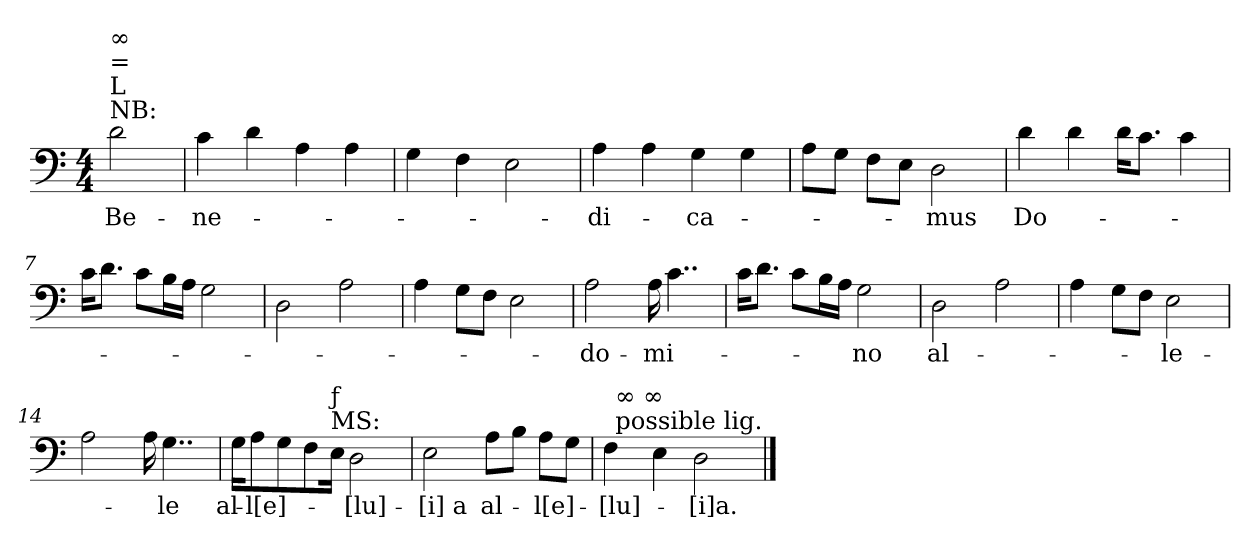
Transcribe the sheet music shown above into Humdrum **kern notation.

**kern	**text
*part1	*part1
*staff1	*staff1
*clefF4	*
*k[]	*
*C:	*
*M4/4	*
=1	=1
!LO:TX:a:t=NB&colon;	!
!LO:TX:a:t=L	!
!LO:TX:a:t==	!
!LO:TX:a:t=∞	!
!	!LO:LY:b
2d\	Be-
=2	=2
!	!LO:LY:b
4c\	-ne-
4d\	.
4A\	.
4A\	.
=3	=3
4G\	.
4F\	.
2E\	.
=4	=4
!	!LO:LY:b
4A\	-di-
4A\	.
!	!LO:LY:b
4G\	-ca-
4G\	.
=5	=5
8A\L	.
8G\J	.
8F\L	.
8E\J	.
!	!LO:LY:b
2D\	-mus
=6	=6
!	!LO:LY:b
4d\	Do-
4d\	.
16d\KL	.
8.c\J	.
4c\	.
=7	=7
16c\KL	.
8.d\J	.
8c\L	.
16B\L	.
16A\JJ	.
2G\	.
!!LO:LB:g=z
=8	=8
2D\	.
2A\	.
=9	=9
4A\	.
8G\L	.
8F\J	.
2E\	.
=10	=10
!	!LO:LY:b
2A\	-do-
!	!LO:LY:b
16A\	-mi-
4..c\	.
=11	=11
16c\KL	.
8.d\J	.
8c\L	.
16B\L	.
16A\JJ	.
!	!LO:LY:b
2G\	-no
=12	=12
!	!LO:LY:b
2D\	al-
2A\	.
=13	=13
4A\	.
8G\L	.
8F\J	.
!	!LO:LY:b
2E\	-le-
=14	=14
2A\	.
16A\	.
!	!LO:LY:b
4..G\	-le
=15	=15
!	!LO:LY:b
16G\KL	al-
!	!LO:LY:b
8A\	-l[e]-
8G\	.
8F\	.
!LO:TX:a:t=MS&colon;	!
!LO:TX:a:t=ƒ	!
16E\Jk	.
!	!LO:LY:b
2D\	-[lu]-
!!LO:LB:g=z
=16	=16
!	!LO:LY:b
2E\	-[i]a
!	!LO:LY:b
8A\L	al-
8B\J	.
!	!LO:LY:b
8A\L	-l[e]-
8G\J	.
=17	=17
!	!LO:LY:b
*^	*
4F\	32ryy	-[lu]-
!	!LO:TX:a:t=possible lig.	!
!	!LO:TX:a:t=∞ ∞	!
.	2ryy	.
4E\	.	.
!	!	!LO:LY:b
2D\	.	-[i]a.
.	4...ryy	.
*v	*v	*
==	==
*-	*-
